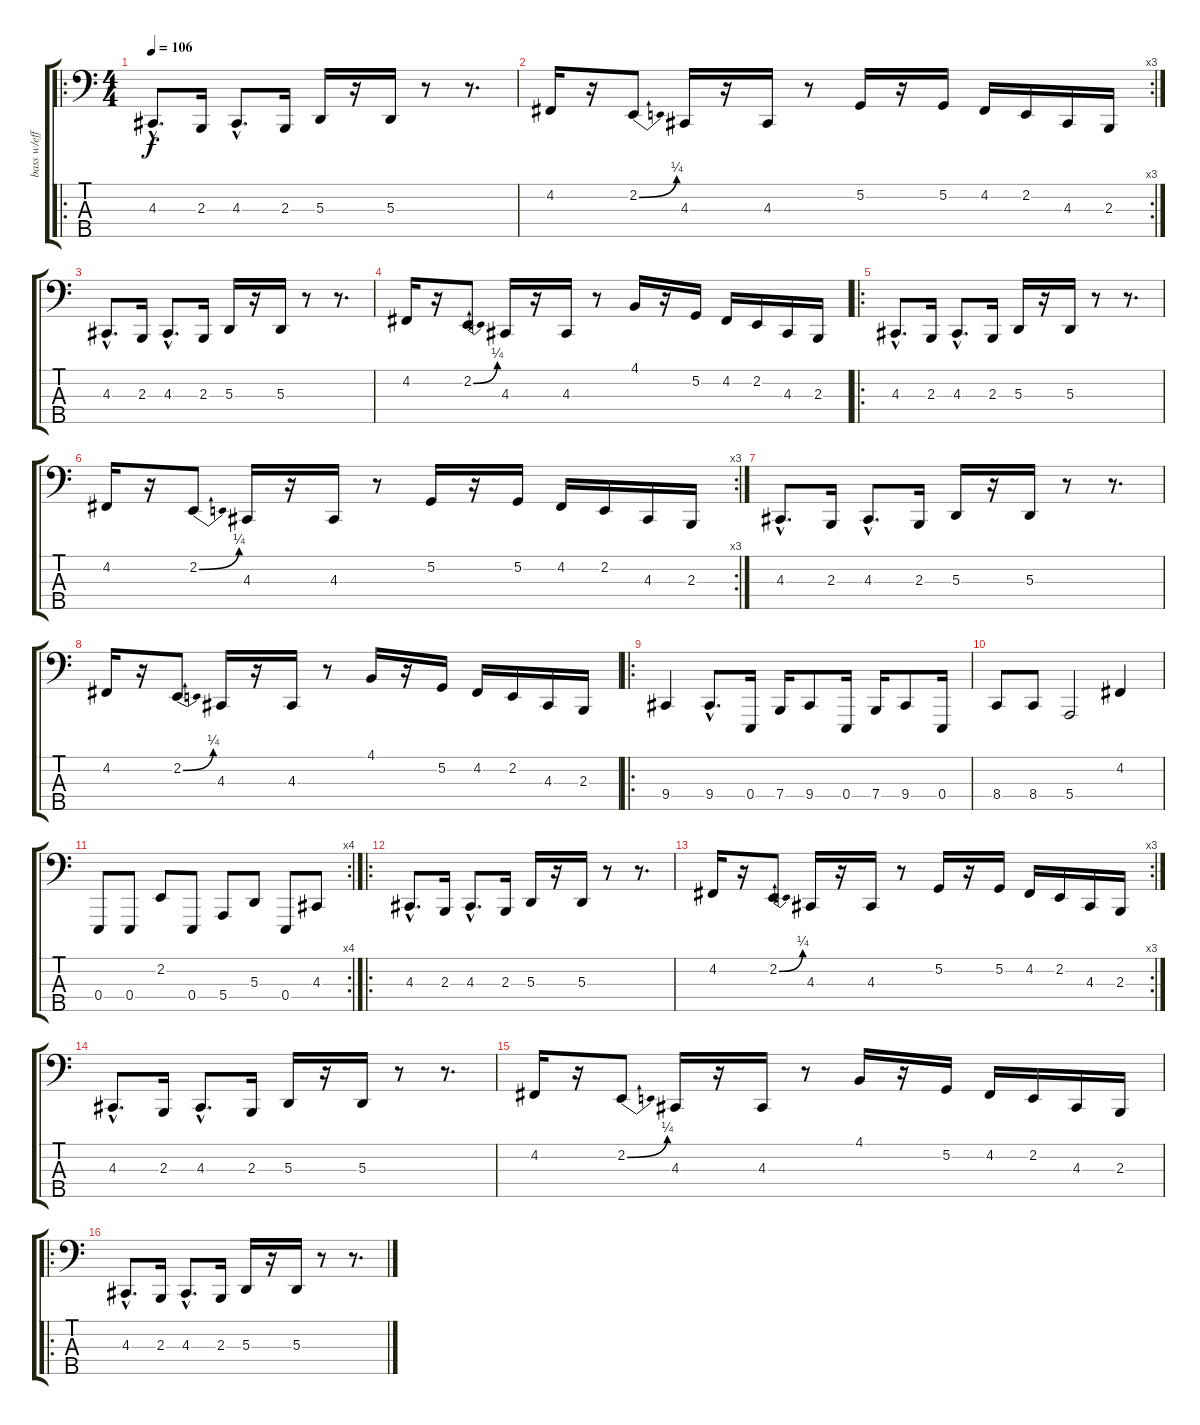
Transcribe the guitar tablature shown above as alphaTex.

\track ("bass w/effect" "bass w/eff") {instrument lead8bassandlead}
\staff {score tabs}
\tuning (G2 D2 A1 E1 B0) {hide}
\ro
\ts (4 4)
\tempo 106
\clef f4
\ks c
4.3{hac}.8{d dy f} 2.3.16 4.3{hac}.8{d} 2.3.16 5.3.16 r.16 5.3.16 r.8 r.8{d} |
\rc 3
4.2.16 r.16 2.2{be (bend 0 0 60 1)}.8 4.3.16 r.16 4.3.16 r.8 5.2.16 r.16 5.2.16 4.2.16 2.2.16 4.3.16 2.3.16 |
4.3{hac}.8{d} 2.3.16 4.3{hac}.8{d} 2.3.16 5.3.16 r.16 5.3.16 r.8 r.8{d} |
4.2.16 r.16 2.2{be (bend 0 0 60 1)}.8 4.3.16 r.16 4.3.16 r.8 4.1.16 r.16 5.2.16 4.2.16 2.2.16 4.3.16 2.3.16 |
\ro
4.3{hac}.8{d} 2.3.16 4.3{hac}.8{d} 2.3.16 5.3.16 r.16 5.3.16 r.8 r.8{d} |
\rc 3
4.2.16 r.16 2.2{be (bend 0 0 60 1)}.8 4.3.16 r.16 4.3.16 r.8 5.2.16 r.16 5.2.16 4.2.16 2.2.16 4.3.16 2.3.16 |
4.3{hac}.8{d} 2.3.16 4.3{hac}.8{d} 2.3.16 5.3.16 r.16 5.3.16 r.8 r.8{d} |
4.2.16 r.16 2.2{be (bend 0 0 60 1)}.8 4.3.16 r.16 4.3.16 r.8 4.1.16 r.16 5.2.16 4.2.16 2.2.16 4.3.16 2.3.16 |
\ro
9.4.4 9.4{hac}.8{d} 0.4.16 7.4.16 9.4.8 0.4.16 7.4.16 9.4.8 0.4.16 |
8.4.8 8.4.8 5.4.2 4.2.4 |
\rc 4
0.4.8 0.4.8 2.2.8 0.4.8 5.4.8 5.3.8 0.4.8 4.3.8 |
\ro
4.3{hac}.8{d} 2.3.16 4.3{hac}.8{d} 2.3.16 5.3.16 r.16 5.3.16 r.8 r.8{d} |
\rc 3
4.2.16 r.16 2.2{be (bend 0 0 60 1)}.8 4.3.16 r.16 4.3.16 r.8 5.2.16 r.16 5.2.16 4.2.16 2.2.16 4.3.16 2.3.16 |
4.3{hac}.8{d} 2.3.16 4.3{hac}.8{d} 2.3.16 5.3.16 r.16 5.3.16 r.8 r.8{d} |
4.2.16 r.16 2.2{be (bend 0 0 60 1)}.8 4.3.16 r.16 4.3.16 r.8 4.1.16 r.16 5.2.16 4.2.16 2.2.16 4.3.16 2.3.16 |
\ro
4.3{hac}.8{d} 2.3.16 4.3{hac}.8{d} 2.3.16 5.3.16 r.16 5.3.16 r.8 r.8{d}
